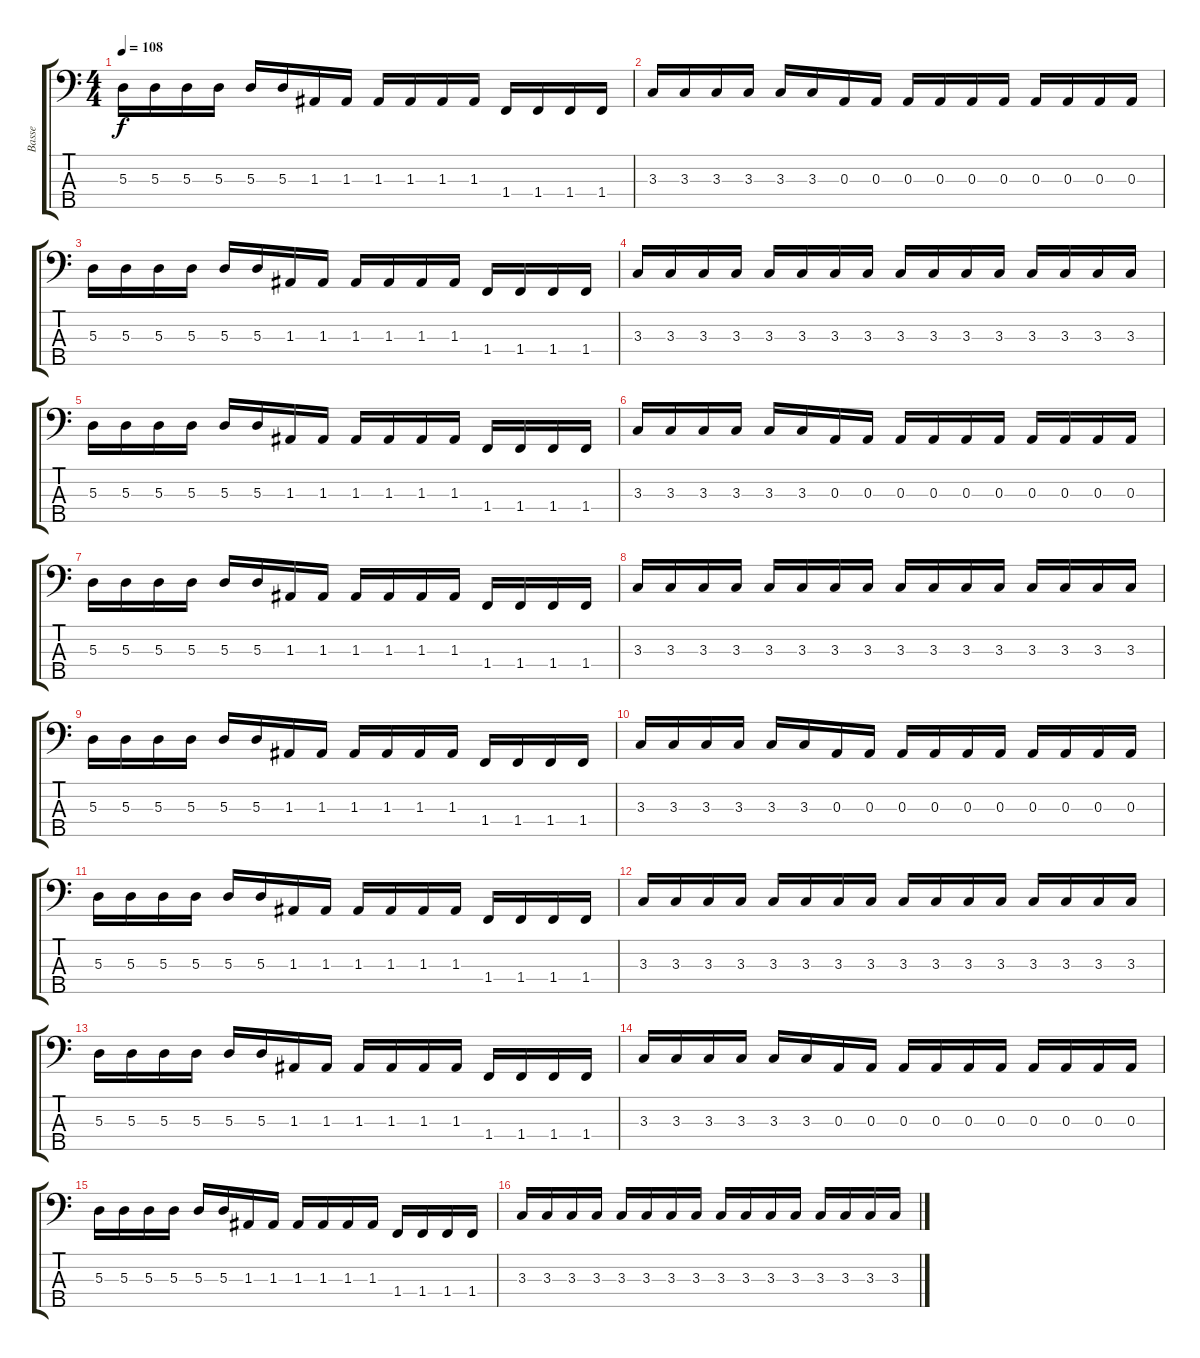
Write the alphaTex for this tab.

\track ("Basse" "Basse") {instrument electricbassfinger}
\staff {score tabs}
\tuning (G2 D2 A1 E1 B0) {hide}
\ts (4 4)
\tempo 108
\clef f4
\ks c
5.3.16{dy f} 5.3.16 5.3.16 5.3.16 5.3.16 5.3.16 1.3.16 1.3.16 1.3.16 1.3.16 1.3.16 1.3.16 1.4.16 1.4.16 1.4.16 1.4.16 |
3.3.16 3.3.16 3.3.16 3.3.16 3.3.16 3.3.16 0.3.16 0.3.16 0.3.16 0.3.16 0.3.16 0.3.16 0.3.16 0.3.16 0.3.16 0.3.16 |
5.3.16 5.3.16 5.3.16 5.3.16 5.3.16 5.3.16 1.3.16 1.3.16 1.3.16 1.3.16 1.3.16 1.3.16 1.4.16 1.4.16 1.4.16 1.4.16 |
3.3.16 3.3.16 3.3.16 3.3.16 3.3.16 3.3.16 3.3.16 3.3.16 3.3.16 3.3.16 3.3.16 3.3.16 3.3.16 3.3.16 3.3.16 3.3.16 |
5.3.16 5.3.16 5.3.16 5.3.16 5.3.16 5.3.16 1.3.16 1.3.16 1.3.16 1.3.16 1.3.16 1.3.16 1.4.16 1.4.16 1.4.16 1.4.16 |
3.3.16 3.3.16 3.3.16 3.3.16 3.3.16 3.3.16 0.3.16 0.3.16 0.3.16 0.3.16 0.3.16 0.3.16 0.3.16 0.3.16 0.3.16 0.3.16 |
5.3.16 5.3.16 5.3.16 5.3.16 5.3.16 5.3.16 1.3.16 1.3.16 1.3.16 1.3.16 1.3.16 1.3.16 1.4.16 1.4.16 1.4.16 1.4.16 |
3.3.16 3.3.16 3.3.16 3.3.16 3.3.16 3.3.16 3.3.16 3.3.16 3.3.16 3.3.16 3.3.16 3.3.16 3.3.16 3.3.16 3.3.16 3.3.16 |
5.3.16 5.3.16 5.3.16 5.3.16 5.3.16 5.3.16 1.3.16 1.3.16 1.3.16 1.3.16 1.3.16 1.3.16 1.4.16 1.4.16 1.4.16 1.4.16 |
3.3.16 3.3.16 3.3.16 3.3.16 3.3.16 3.3.16 0.3.16 0.3.16 0.3.16 0.3.16 0.3.16 0.3.16 0.3.16 0.3.16 0.3.16 0.3.16 |
5.3.16 5.3.16 5.3.16 5.3.16 5.3.16 5.3.16 1.3.16 1.3.16 1.3.16 1.3.16 1.3.16 1.3.16 1.4.16 1.4.16 1.4.16 1.4.16 |
3.3.16 3.3.16 3.3.16 3.3.16 3.3.16 3.3.16 3.3.16 3.3.16 3.3.16 3.3.16 3.3.16 3.3.16 3.3.16 3.3.16 3.3.16 3.3.16 |
5.3.16 5.3.16 5.3.16 5.3.16 5.3.16 5.3.16 1.3.16 1.3.16 1.3.16 1.3.16 1.3.16 1.3.16 1.4.16 1.4.16 1.4.16 1.4.16 |
3.3.16 3.3.16 3.3.16 3.3.16 3.3.16 3.3.16 0.3.16 0.3.16 0.3.16 0.3.16 0.3.16 0.3.16 0.3.16 0.3.16 0.3.16 0.3.16 |
5.3.16 5.3.16 5.3.16 5.3.16 5.3.16 5.3.16 1.3.16 1.3.16 1.3.16 1.3.16 1.3.16 1.3.16 1.4.16 1.4.16 1.4.16 1.4.16 |
3.3.16 3.3.16 3.3.16 3.3.16 3.3.16 3.3.16 3.3.16 3.3.16 3.3.16 3.3.16 3.3.16 3.3.16 3.3.16 3.3.16 3.3.16 3.3.16
